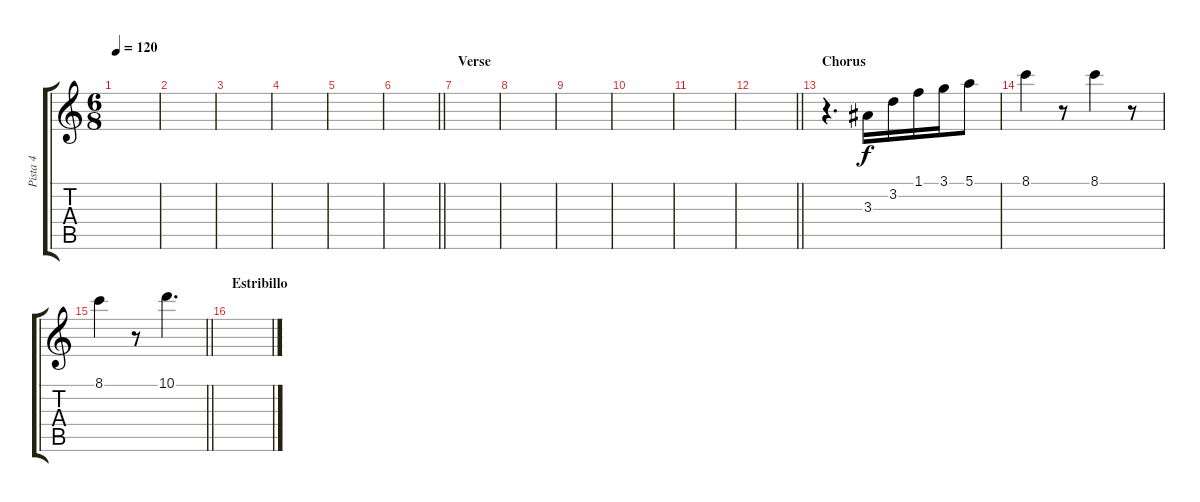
\track ("Pista 4" "Pista 4") {instrument acousticguitarnylon}
\staff {score tabs}
\tuning (E4 B3 G3 D3 A2 E2) {hide}
\ts (6 8)
\tempo 120
\clef g2
\ks c
|
|
|
|
|
\barLineRight lightlight
|
\section ("" "Verse")
|
|
|
|
|
\barLineRight lightlight
|
\section ("" "Chorus")
r.4{d} 3.3.16 3.2.16 1.1.16 3.1.16 5.1.8 |
8.1.4 r.8 8.1.4 r.8 |
\barLineRight lightlight
8.1.4 r.8 10.1.4{d} |
\section ("" "Estribillo")
